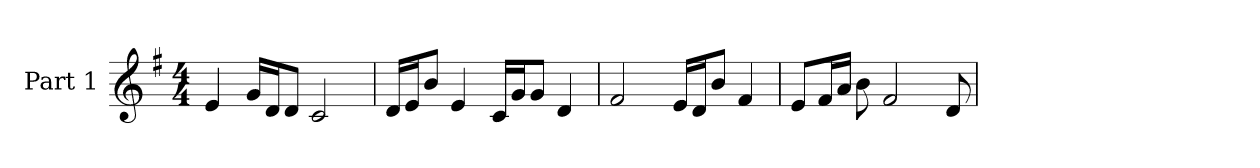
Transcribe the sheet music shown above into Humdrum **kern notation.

**kern
*part1
*staff1
*I"Part 1
*clefG2
*k[f#]
*G:
*M4/4
=1
4e
16g/LL
16d/J
8d/J
2c
=2
16d/LL
16e/J
8b/J
4e
16c/LL
16g/J
8g/J
4d
=3
2f#
16e/LL
16d/J
8b/J
4f#
=4
8e/L
16f#/L
16a/JJ
8b
2f#
8d
=
*-
